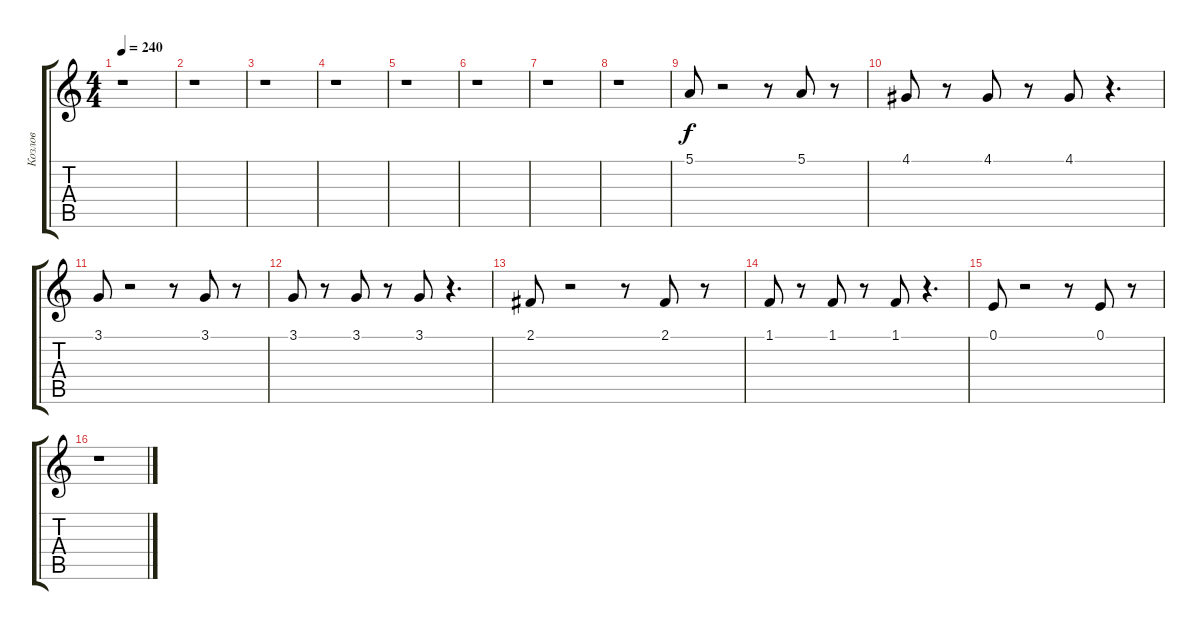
\track ("Козлов" "Козлов") {instrument vibraphone}
\staff {score tabs}
\tuning (E4 B3 G3 D3 A2 E2) {hide}
\ts (4 4)
\tempo 240
\clef g2
\ks c
r.1{dy f} |
r.1 |
r.1 |
r.1 |
r.1 |
r.1 |
r.1 |
r.1 |
5.1.8 r.2 r.8 5.1.8 r.8 |
4.1.8 r.8 4.1.8 r.8 4.1.8 r.4{d} |
3.1.8 r.2 r.8 3.1.8 r.8 |
3.1.8 r.8 3.1.8 r.8 3.1.8 r.4{d} |
2.1.8 r.2 r.8 2.1.8 r.8 |
1.1.8 r.8 1.1.8 r.8 1.1.8 r.4{d} |
0.1.8 r.2 r.8 0.1.8 r.8 |
r.1
